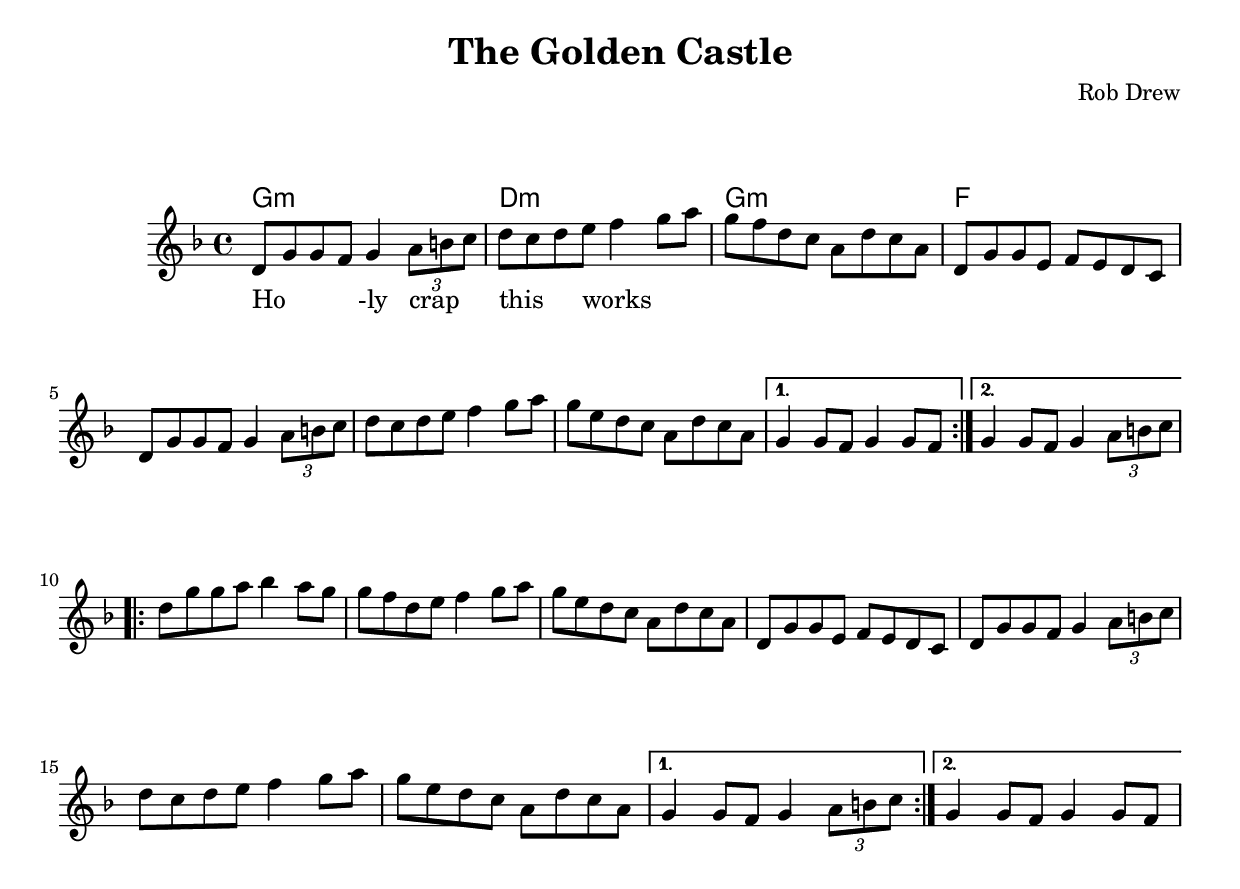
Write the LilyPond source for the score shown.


\version "2.18.2"
\header {
  title = "The Golden Castle"
  composer = "Rob Drew"
}


\paper {

  markup-system-spacing #'basic-distance = #20
  system-system-spacing #'basic-distance = #18
}

melody = \relative c' {
  \clef treble
  \key g \dorian
  \time 4/4

  \repeat volta 2 {

    d8[g g f] g4  \tuplet 3/2 {a8[b c]} |  % 1
    d8[c d e] f4 g8[a] |                   % 2
    g8[f d c] a8[d c a] |                  % 3
    d,8[g g e] f8[e d c] |                 % 4
    d8[g g f] g4  \tuplet 3/2 {a8[b c]}  | % 5
    d8[c d e] f4 g8[a] |                   % 6
    g8[e d c] a8[d c a] |                  % 7
  }
  \alternative {
    {g4 g8 [f] g4 g8 [f] }                 % 8a
    {g4 g8 [f] g4 \tuplet 3/2 {a8[b c]} }  % 8b

  }
  %====================
  \repeat volta 2 {

    d8[ g g a ] bes4 a8[g] |                  % 1
    g8[f d e] f4 g8 [a] |                     % 2
    g8[e d c] a8[d c a] |                     % 3
    d,8[g g e] f8[e d c] |                    % 4
    d8[g g f] g4  \tuplet 3/2 {a8[b c]}  |    % 5
    d8[c d e] f4 g8[a] |                      % 6
    g8[e d c] a8[d c a] |}                    % 7
    \alternative {                                
      {g4 g8 [f] g4 \tuplet 3/2 {a8[b c]} }   % 8a    
      {g4 g8 [f] g4 g8 [f] }                  % 8b
                                              

    }
  }

  text = \lyricmode {
    Ho -ly crap this works

  }

  harmonies = \chordmode {

    g1:m |%1
    d1:m |%2
    g1:m |%3
    f1    %4
          %5
          %6
          %7
             
          %8a
          %8b


  }

  \score {
    <<
      \new ChordNames {
        \set chordChanges = ##t
        \harmonies
      }
      \new Voice = "one" { \autoBeamOff \melody }
      \new Lyrics \lyricsto "one" \text
    >>
    \layout { }
    \midi { }
  }
